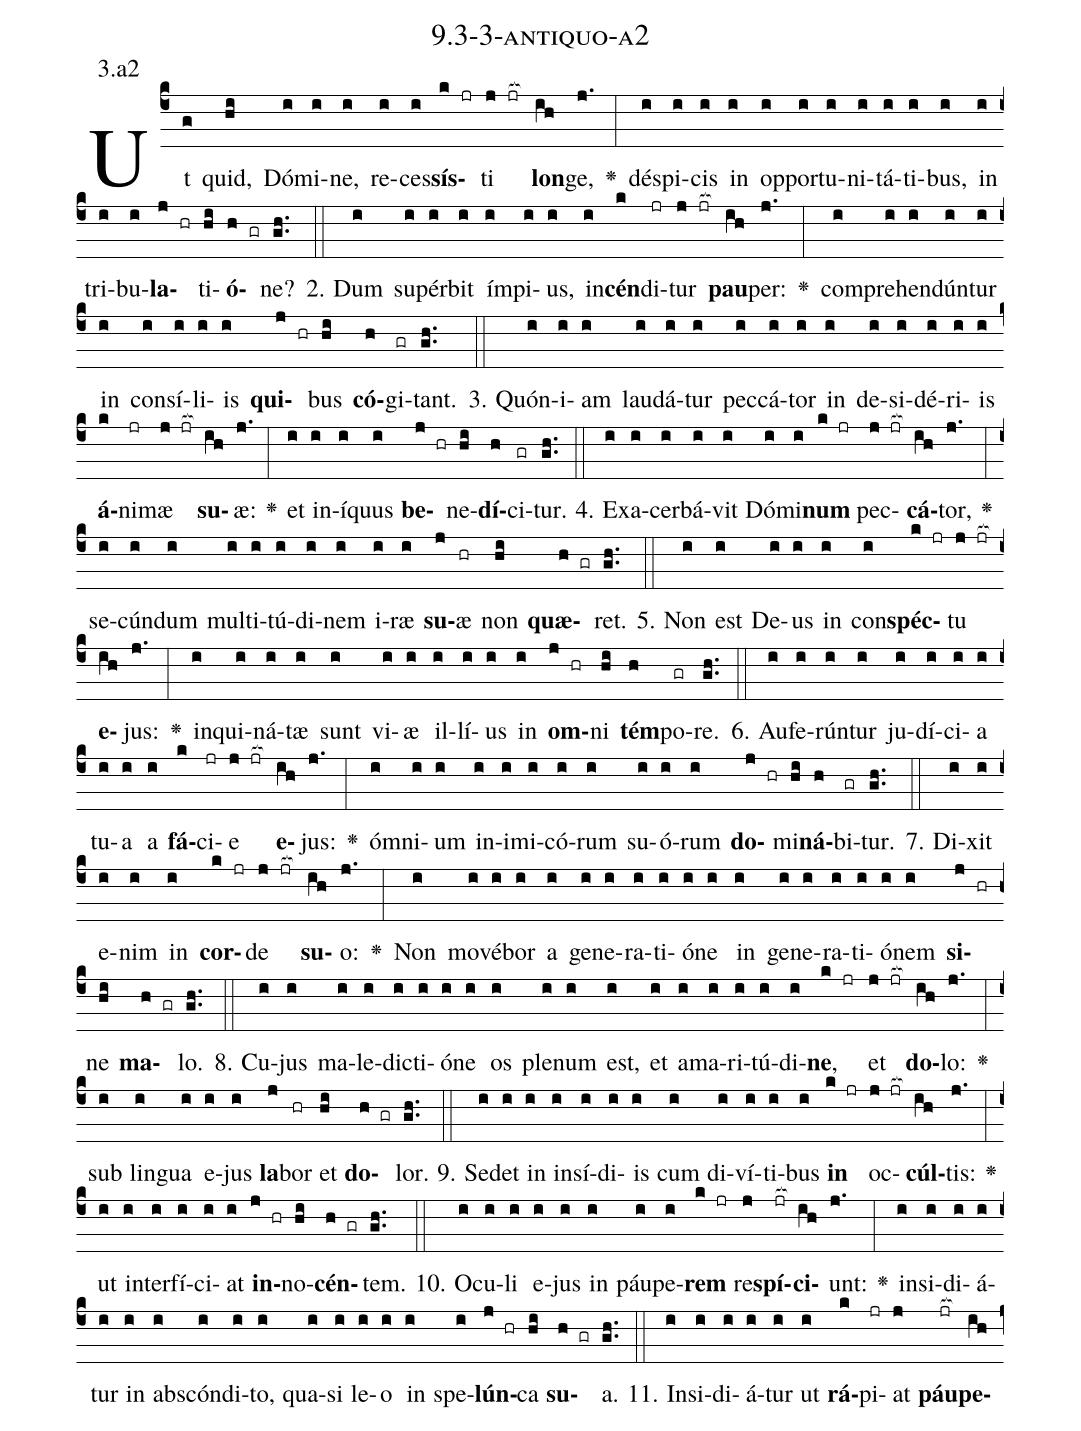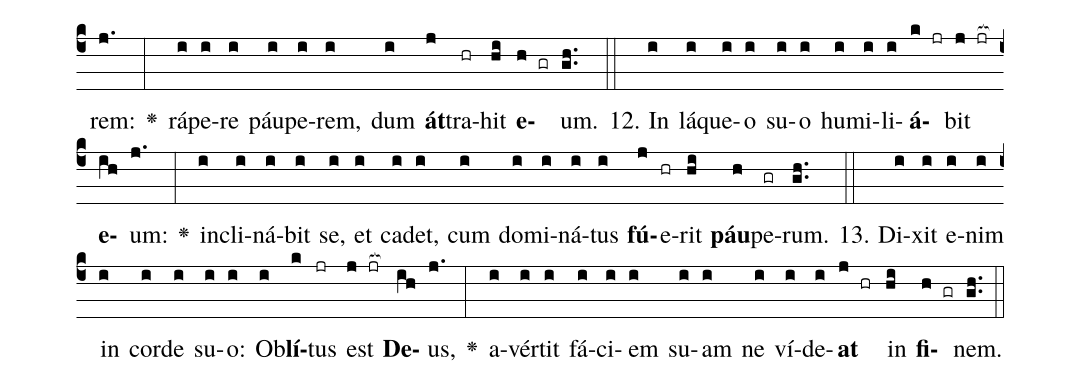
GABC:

name: 9.3-3-antiquo-a2;
annotation: 3.a2;
%%
(c4)Ut(g) quid,(hi) Dó(i)mi(i)ne,(i) re(i)ces(i)<b>sís</b>(k jr)ti(j jr[ocb:1{]) <b>lon</b>(ih[ocb:0}])ge,(j.) <v>\greheightstar</v>(:) dé(i)spi(i)cis(i) in(i) op(i)por(i)tu(i)ni(i)tá(i)ti(i)bus,(i) in(i) tri(i)bu(i)<b>la</b>(j hr)ti(hi)<b>ó</b>(h gr)ne?(gh..) (::)
2. Dum(i) su(i)pér(i)bit(i) ím(i)pi(i)us,(i) in(i)<b>cén</b>(k)di(jr)tur(j jr[ocb:1{]) <b>pau</b>(ih[ocb:0}])per:(j.) <v>\greheightstar</v>(:) com(i)pre(i)hen(i)dún(i)tur(i) in(i) con(i)sí(i)li(i)is(i) <b>qui</b>(j hr)bus(hi) <b>có</b>(h)gi(gr)tant.(gh..) (::)
3. Quón(i)i(i)am(i) lau(i)dá(i)tur(i) pec(i)cá(i)tor(i) in(i) de(i)si(i)dé(i)ri(i)is(i) <b>á</b>(k)ni(jr)mæ(j jr[ocb:1{]) <b>su</b>(ih[ocb:0}])æ:(j.) <v>\greheightstar</v>(:) et(i) in(i)í(i)quus(i) <b>be</b>(j hr)ne(hi)<b>dí</b>(h)ci(gr)tur.(gh..) (::)
4. Ex(i)a(i)cer(i)bá(i)vit(i) Dó(i)mi(i)<b>num</b>(k jr) pec(j jr[ocb:1{])<b>cá</b>(ih[ocb:0}])tor,(j.) <v>\greheightstar</v>(:) se(i)cún(i)dum(i) mul(i)ti(i)tú(i)di(i)nem(i) i(i)ræ(i) <b>su</b>(j)æ(hr) non(hi) <b>quæ</b>(h gr)ret.(gh..) (::)
5. Non(i) est(i) De(i)us(i) in(i) con(i)<b>spéc</b>(k jr)tu(j jr[ocb:1{]) <b>e</b>(ih[ocb:0}])jus:(j.) <v>\greheightstar</v>(:) in(i)qui(i)ná(i)tæ(i) sunt(i) vi(i)æ(i) il(i)lí(i)us(i) in(i) <b>om</b>(j hr)ni(hi) <b>tém</b>(h)po(gr)re.(gh..) (::)
6. Au(i)fe(i)rún(i)tur(i) ju(i)dí(i)ci(i)a(i) tu(i)a(i) a(i) <b>fá</b>(k)ci(jr)e(j jr[ocb:1{]) <b>e</b>(ih[ocb:0}])jus:(j.) <v>\greheightstar</v>(:) óm(i)ni(i)um(i) in(i)i(i)mi(i)có(i)rum(i) su(i)ó(i)rum(i) <b>do</b>(j hr)mi(hi)<b>ná</b>(h)bi(gr)tur.(gh..) (::)
7. Di(i)xit(i) e(i)nim(i) in(i) <b>cor</b>(k jr)de(j jr[ocb:1{]) <b>su</b>(ih[ocb:0}])o:(j.) <v>\greheightstar</v>(:) Non(i) mo(i)vé(i)bor(i) a(i) ge(i)ne(i)ra(i)ti(i)ó(i)ne(i) in(i) ge(i)ne(i)ra(i)ti(i)ó(i)nem(i) <b>si</b>(j hr)ne(hi) <b>ma</b>(h gr)lo.(gh..) (::)
8. Cu(i)jus(i) ma(i)le(i)dic(i)ti(i)ó(i)ne(i) os(i) ple(i)num(i) est,(i) et(i) a(i)ma(i)ri(i)tú(i)di(i)<b>ne</b>,(k jr) et(j jr[ocb:1{]) <b>do</b>(ih[ocb:0}])lo:(j.) <v>\greheightstar</v>(:) sub(i) lin(i)gua(i) e(i)jus(i) <b>la</b>(j)bor(hr) et(hi) <b>do</b>(h gr)lor.(gh..) (::)
9. Se(i)det(i) in(i) in(i)sí(i)di(i)is(i) cum(i) di(i)ví(i)ti(i)bus(i) <b>in</b>(k jr) oc(j jr[ocb:1{])<b>cúl</b>(ih[ocb:0}])tis:(j.) <v>\greheightstar</v>(:) ut(i) in(i)ter(i)fí(i)ci(i)at(i) <b>in</b>(j hr)no(hi)<b>cén</b>(h gr)tem.(gh..) (::)
10. O(i)cu(i)li(i) e(i)jus(i) in(i) páu(i)pe(i)<b>rem</b>(k jr) re(j)<b>spí</b>(jr[ocb:1{])<b>ci</b>(ih[ocb:0}])unt:(j.) <v>\greheightstar</v>(:) in(i)si(i)di(i)á(i)tur(i) in(i) abs(i)cón(i)di(i)to,(i) qua(i)si(i) le(i)o(i) in(i) spe(i)<b>lún</b>(j hr)ca(hi) <b>su</b>(h gr)a.(gh..) (::)
11. In(i)si(i)di(i)á(i)tur(i) ut(i) <b>rá</b>(k)pi(jr)at(j) <b>páu</b>(jr[ocb:1{])<b>pe</b>(ih[ocb:0}])rem:(j.) <v>\greheightstar</v>(:) rá(i)pe(i)re(i) páu(i)pe(i)rem,(i) dum(i) <b>át</b>(j)tra(hr)hit(hi) <b>e</b>(h gr)um.(gh..) (::)
12. In(i) lá(i)que(i)o(i) su(i)o(i) hu(i)mi(i)li(i)<b>á</b>(k jr)bit(j jr[ocb:1{]) <b>e</b>(ih[ocb:0}])um:(j.) <v>\greheightstar</v>(:) in(i)cli(i)ná(i)bit(i) se,(i) et(i) ca(i)det,(i) cum(i) do(i)mi(i)ná(i)tus(i) <b>fú</b>(j)e(hr)rit(hi) <b>páu</b>(h)pe(gr)rum.(gh..) (::)
13. Di(i)xit(i) e(i)nim(i) in(i) cor(i)de(i) su(i)o:(i) Ob(i)<b>lí</b>(k)tus(jr) est(j jr[ocb:1{]) <b>De</b>(ih[ocb:0}])us,(j.) <v>\greheightstar</v>(:) a(i)vér(i)tit(i) fá(i)ci(i)em(i) su(i)am(i) ne(i) ví(i)de(i)<b>at</b>(j hr) in(hi) <b>fi</b>(h gr)nem.(gh..) (::)
